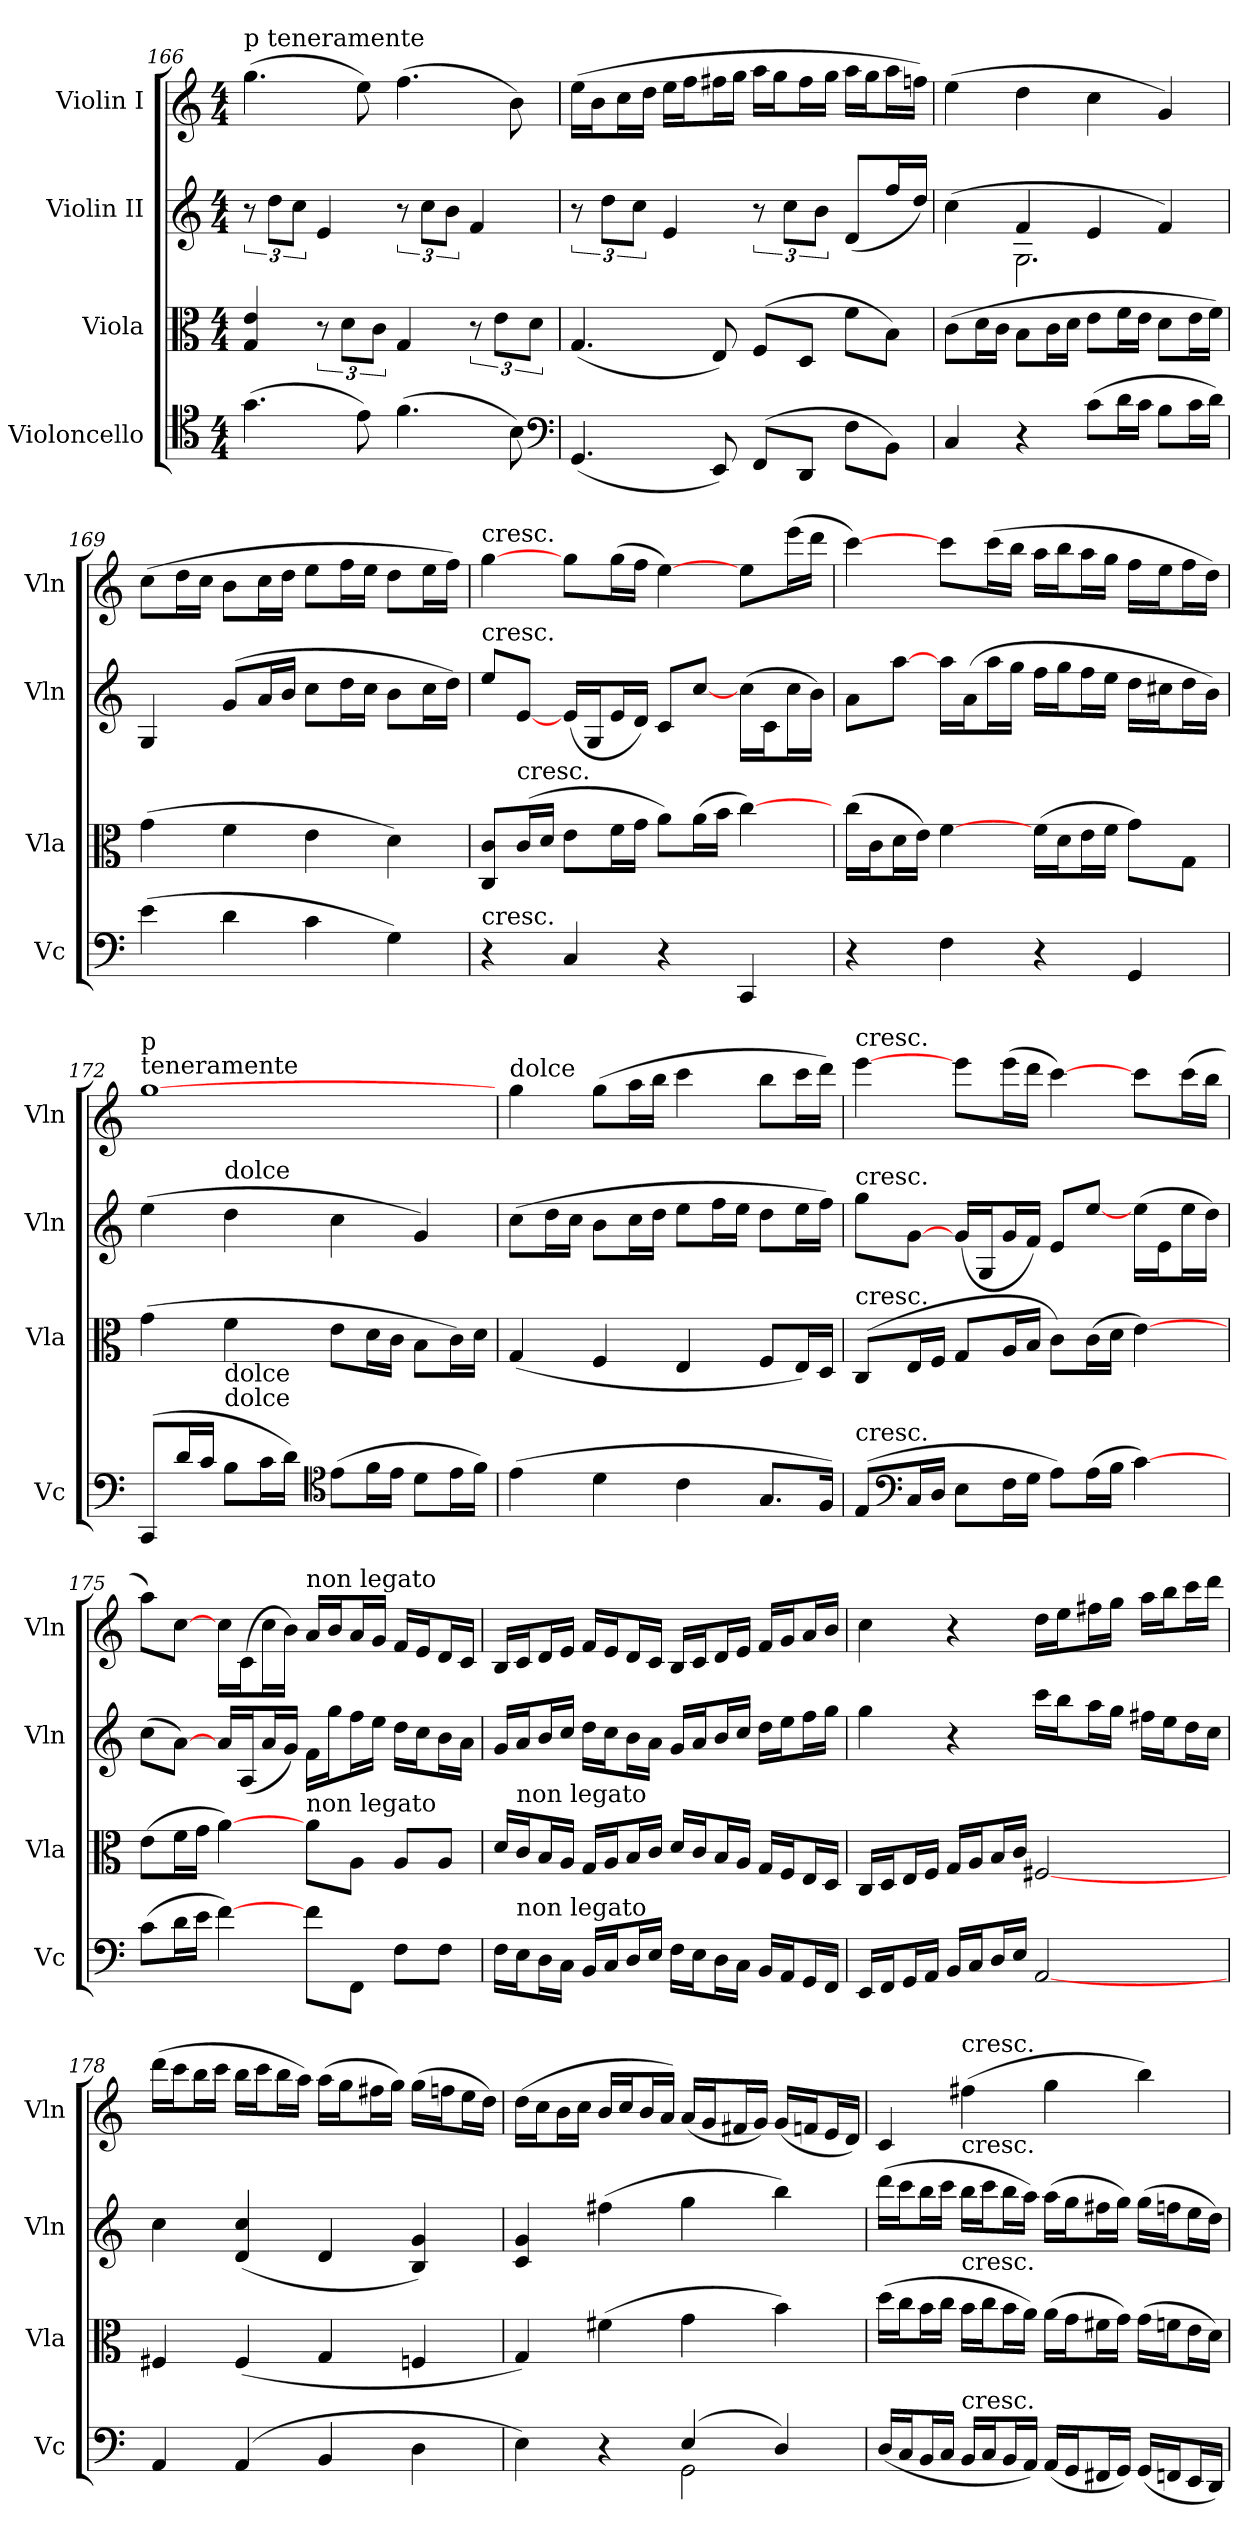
**kern	**kern	**kern	**kern
*part4	*part3	*part2	*part1
*staff4	*staff3	*staff2	*staff1
*I"Violoncello	*I"Viola	*I"Violin II	*I"Violin I
*I'Vc	*I'Vla	*I'Vln	*I'Vln
*clefC4	*clefC3	*clefG2	*clefG2
*k[]	*k[]	*k[]	*k[]
*C:	*C:	*C:	*C:
*M4/4	*M4/4	*M4/4	*M4/4
=166	=166	=166	=166
!	!	!	!LO:TX:a:t=p teneramente
(4.g	4G 4e	12r	(4.gg
.	.	12dd\L	.
.	.	12cc\J	.
.	12r	4e	.
.	12d\L	.	.
8e)	.	.	8ee)
.	12c\J	.	.
(4.f	4G	12r	(4.ff
.	.	12cc\L	.
.	.	12b\J	.
.	12r	4f	.
.	12e\L	.	.
8B)	.	.	8b)
.	12d\J	.	.
*clefF4	*	*	*
=167	=167	=167	=167
(4.GG	(4.G	12r	(16ee\LL
.	.	.	16b\J
.	.	12dd\L	.
.	.	.	16cc\L
.	.	12cc\J	.
.	.	.	16dd\JJ
.	.	4e	16ee\LL
.	.	.	16ff\J
8EE)	8E)	.	16ff#X\L
.	.	.	16gg\JJ
(8FF/L	(8F/L	12r	16aa\LL
.	.	.	16gg\J
.	.	12cc\L	.
8DD/J	8D/J	.	16ff#\L
.	.	12b\J	.
.	.	.	16gg\JJ
8F\L	8f\L	(8d/L	16aa\LL
.	.	.	16gg\J
8BB\J)	8B\J)	16ff/L	16aa\L
.	.	16dd/JJ)	16ffn\JJ)
=168	=168	=168	=168
*	*	*^	*
4C	(8c\L	(4cc	4ryy	(4ee
.	16d\L	.	.	.
.	16c\JJ	.	.	.
4r	8B\L	4f	2.G	4dd
.	16c\L	.	.	.
.	16d\JJ	.	.	.
(8c\L	8e\L	4e	.	4cc
16d\L	16f\L	.	.	.
16c\JJ	16e\JJ	.	.	.
8B\L	8d\L	4f)	.	4g)
16c\L	16e\L	.	.	.
16d\JJ)	16f\JJ)	.	.	.
*	*	*v	*v	*
=169	=169	=169	=169
(4e	(4g	4G	(8cc\L
.	.	.	16dd\L
.	.	.	16cc\JJ
4d	4f	(8g/L	8b\L
.	.	16a/L	16cc\L
.	.	16b/JJ	16dd\JJ
4c	4e	8cc\L	8ee\L
.	.	16dd\L	16ff\L
.	.	16cc\JJ	16ee\JJ
4G)	4d)	8b\L	8dd\L
.	.	16cc\L	16ee\L
.	.	16dd\JJ)	16ff\JJ)
=170	=170	=170	=170
!	!	!	!LO:TX:a:t=cresc.
!	!	!LO:TX:a:t=cresc.	!
!LO:TX:a:t=cresc.	!	!	!
4r	8C/ 8c/L	8ee/L	[4gg
!	!LO:TX:a:t=cresc.	!	!
.	(16c/L	[8e/J	.
.	16d/JJ	.	.
4C	8e\L	(16e/LL	8gg\L
.	.	16G/J	.
.	16f\L	16e/L	(16gg\L
.	16g\JJ	16d/JJ)	16ff\JJ
4r	8a\L)	8c/L	[4ee)
.	(16a\L	[8cc/J	.
.	16b\JJ	.	.
4CC	[4cc)	(16cc\LL	8ee\L
.	.	16c\J	.
.	.	16cc\L	(16eee\L
.	.	16b\JJ)	16ddd\JJ
=171	=171	=171	=171
4r	(16cc\LL	8a\L	[4ccc)
.	16c\J	.	.
.	16d\L	[8aa\J	.
.	16e\JJ)	.	.
4F	[4f	16aa\LL	8ccc\L
.	.	(16a\J	.
.	.	16aa\L	(16ccc\L
.	.	16gg\JJ	16bb\JJ
4r	(16f\LL	16ff\LL	16aa\LL
.	16d\J	16gg\J	16bb\J
.	16e\L	16ff\L	16aa\L
.	16f\JJ	16ee\JJ	16gg\JJ
4GG	8g\L)	16dd\LL	16ff\LL
.	.	16cc#X\J	16ee\J
.	8G\J	16dd\L	16ff\L
.	.	16b\JJ)	16dd\JJ)
=172	=172	=172	=172
!	!	!	!LO:TX:a:t=teneramente
!	!	!	!LO:TX:a:t=p
(8CC/L	(4g	(4ee	[1gg
16d/L	.	.	.
16c/JJ	.	.	.
!	!	!LO:TX:a:t=dolce	!
!LO:TX:a:t=dolce	!	!	!
!LO:TX:a:t=dolce	!	!	!
8B\L	4f	4dd	.
16c\L	.	.	.
16d\JJ)	.	.	.
*clefC4	*	*	*
(8e\L	8e\L	4cc	.
16f\L	16d\L	.	.
16e\JJ	16c\JJ	.	.
8d\L	8B\L	4g)	.
16e\L	16c\L)	.	.
16f\JJ)	16d\JJ	.	.
=173	=173	=173	=173
!	!	!	!LO:TX:a:t=dolce
(4e	(4G	(8cc\L	4gg
.	.	16dd\L	.
.	.	16cc\JJ	.
4d	4F	8b\L	(8gg\L
.	.	16cc\L	16aa\L
.	.	16dd\JJ	16bb\JJ
4c	4E	8ee\L	4ccc
.	.	16ff\L	.
.	.	16ee\JJ	.
8.G/L	8F/L	8dd\L	8bb\L
.	16E/L)	16ee\L	16ccc\L
16F/Jk)	16D/JJ	16ff\JJ)	16ddd\JJ)
=174	=174	=174	=174
!	!	!	!LO:TX:a:t=cresc.
!	!	!LO:TX:a:t=cresc.	!
!	!LO:TX:a:t=cresc.	!	!
!LO:TX:a:t=cresc.	!	!	!
(8E/L	(8C/L	8gg\L	[4eee
*clefF4	*	*	*
16C/L	16E/L	[8g\J	.
16D/JJ	16F/JJ	.	.
8E\L	8G/L	(16g/LL	8eee\L
.	.	16G/J	.
16F\L	16A/L	16g/L	(16eee\L
16G\JJ	16B/JJ	16f/JJ)	16ddd\JJ
8A\L)	8c\L)	8e/L	[4ccc)
(16A\L	(16c\L	[8ee/J	.
16B\JJ	16d\JJ	.	.
[4c)	[4e)	(16ee\LL	8ccc\L
.	.	16e\J	.
.	.	16ee\L	(16ccc\L
.	.	16dd\JJ)	16bb\JJ
=175	=175	=175	=175
(8c\L	(8e\L	(8cc\L	8aa\L)
16d\L	16f\L	[8a\J)	[8cc\J
16e\JJ	16g\JJ	.	.
[4f)	[4a)	16a/LL	16cc\LL
.	.	(16A/J	(16c\J
.	.	16a/L	16cc\L
.	.	16g/JJ)	16b\JJ)
!	!	!	!LO:TX:a:t=non legato
!	!LO:TX:a:t=non legato	!	!
8f\L	8a\L	16f\LL	16a/LL
.	.	16gg\J	16b/J
8FF\J	8A\J	16ff\L	16a/L
.	.	16ee\JJ	16g/JJ
8F\L	8A/L	16dd\LL	16f/LL
.	.	16cc\J	16e/J
8F\J	8A/J	16b\L	16d/L
.	.	16a\JJ	16c/JJ
=176	=176	=176	=176
16F\LL	16d/LL	16g/LL	16B/LL
!	!LO:TX:a:t=non legato	!	!
!LO:TX:a:t=non legato	!	!	!
16E\J	16c/J	16a/J	16c/J
16D\L	16B/L	16b/L	16d/L
16C\JJ	16A/JJ	16cc/JJ	16e/JJ
16BB/LL	16G/LL	16dd\LL	16f/LL
16C/J	16A/J	16cc\J	16e/J
16D/L	16B/L	16b\L	16d/L
16E/JJ	16c/JJ	16a\JJ	16c/JJ
16F\LL	16d/LL	16g/LL	16B/LL
16E\J	16c/J	16a/J	16c/J
16D\L	16B/L	16b/L	16d/L
16C\JJ	16A/JJ	16cc/JJ	16e/JJ
16BB/LL	16G/LL	16dd\LL	16f/LL
16AA/J	16F/J	16ee\J	16g/J
16GG/L	16E/L	16ff\L	16a/L
16FF/JJ	16D/JJ	16gg\JJ	16b/JJ
=177	=177	=177	=177
16EE/LL	16C/LL	4gg	4cc
16FF/J	16D/J	.	.
16GG/L	16E/L	.	.
16AA/JJ	16F/JJ	.	.
16BB/LL	16G/LL	4r	4r
16C/J	16A/J	.	.
16D/L	16B/L	.	.
16E/JJ	16c/JJ	.	.
[2AA	[2F#X	16ccc\LL	16dd\LL
.	.	16bb\J	16ee\J
.	.	16aa\L	16ff#X\L
.	.	16gg\JJ	16gg\JJ
.	.	16ff#X\LL	16aa\LL
.	.	16ee\J	16bb\J
.	.	16dd\L	16ccc\L
.	.	16cc\JJ	16ddd\JJ
=178	=178	=178	=178
4AA	4F#X	4cc	(16ddd\LL
.	.	.	16ccc\J
.	.	.	16bb\L
.	.	.	16ccc\JJ
(4AA	(4F#	(4d 4cc	16bb\LL
.	.	.	16ccc\J
.	.	.	16bb\L
.	.	.	16aa\JJ)
4BB	4G	4d	(16aa\LL
.	.	.	16gg\J
.	.	.	16ff#X\L
.	.	.	16gg\JJ)
4D	4Fn	4B 4g)	(16gg\LL
.	.	.	16ffn\J
.	.	.	16ee\L
.	.	.	16dd\JJ)
=179	=179	=179	=179
*^	*	*	*
4E)	2ryy	4G)	4c 4g	(16dd\LL
.	.	.	.	16cc\J
.	.	.	.	16b\L
.	.	.	.	16cc\JJ
4r	.	(4f#X	(4ff#X	16b/LL
.	.	.	.	16cc/J
.	.	.	.	16b/L
.	.	.	.	16a/JJ)
(4E	2GG	4g	4gg	(16a/LL
.	.	.	.	16g/J
.	.	.	.	16f#X/L
.	.	.	.	16g/JJ)
4D)	.	4b)	4bb)	(16g/LL
.	.	.	.	16fn/J
.	.	.	.	16e/L
.	.	.	.	16d/JJ)
*v	*v	*	*	*
=180	=180	=180	=180
(16D/LL	(16dd\LL	(16ddd\LL	4c
16C/J	16cc\J	16ccc\J	.
16BB/L	16b\L	16bb\L	.
16C/JJ	16cc\JJ	16ccc\JJ	.
!	!	!	!LO:TX:a:t=cresc.
!	!	!LO:TX:a:t=cresc.	!
!	!LO:TX:a:t=cresc.	!	!
!LO:TX:a:t=cresc.	!	!	!
16BB/LL	16b\LL	16bb\LL	(4ff#X
16C/J	16cc\J	16ccc\J	.
16BB/L	16b\L	16bb\L	.
16AA/JJ)	16a\JJ)	16aa\JJ)	.
(16AA/LL	(16a\LL	(16aa\LL	4gg
16GG/J	16g\J	16gg\J	.
16FF#X/L	16f#X\L	16ff#X\L	.
16GG/JJ)	16g\JJ)	16gg\JJ)	.
(16GG/LL	(16g\LL	(16gg\LL	4bb)
16FFn/J	16fn\J	16ffn\J	.
16EE/L	16e\L	16ee\L	.
16DD/JJ)	16d\JJ)	16dd\JJ)	.
=	=	=	=
*-	*-	*-	*-
